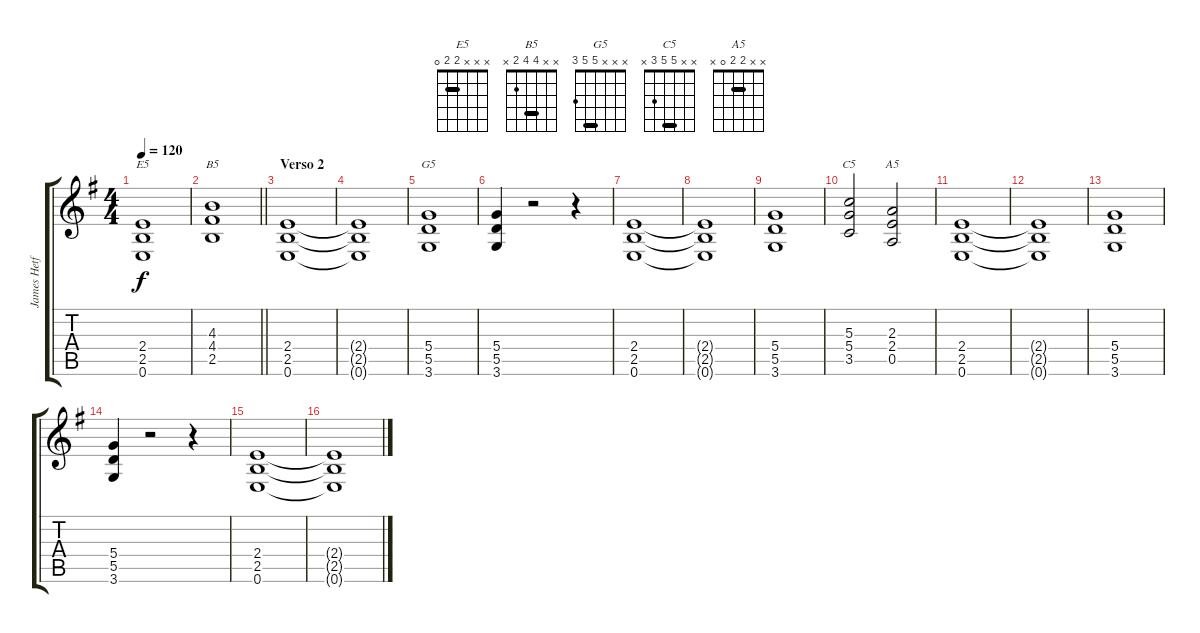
\track ("James Hetfield (Rythm)" "James Hetf") {instrument distortionguitar}
\staff {score tabs}
\tuning (E4 B3 G3 D3 A2 E2) {hide}
\chord ("E5" x x x 2 2 0) {barre 2}
\chord ("B5" x x 4 4 2 x) {barre 4}
\chord ("G5" x x x 5 5 3) {barre 5}
\chord ("C5" x x 5 5 3 x) {barre 5}
\chord ("A5" x x 2 2 0 x) {barre 2}
\ts (4 4)
\tempo 120
\clef g2
\ks g
(2.4 2.5 0.6).1{ch "E5" dy f} |
\barLineRight lightlight
(4.3 4.4 2.5).1{ch "B5"} |
\section ("" "Verso 2")
(2.4 2.5 0.6).1 |
(2.4{t} 2.5{t} 0.6{t}).1 |
(5.4 5.5 3.6).1{ch "G5"} |
(5.4 5.5 3.6).4 r.2 r.4 |
(2.4 2.5 0.6).1 |
(2.4{t} 2.5{t} 0.6{t}).1 |
(5.4 5.5 3.6).1 |
(5.3 5.4 3.5).2{ch "C5"} (2.3 2.4 0.5).2{ch "A5"} |
(2.4 2.5 0.6).1 |
(2.4{t} 2.5{t} 0.6{t}).1 |
(5.4 5.5 3.6).1 |
(5.4 5.5 3.6).4 r.2 r.4 |
(2.4 2.5 0.6).1 |
(2.4{t} 2.5{t} 0.6{t}).1
